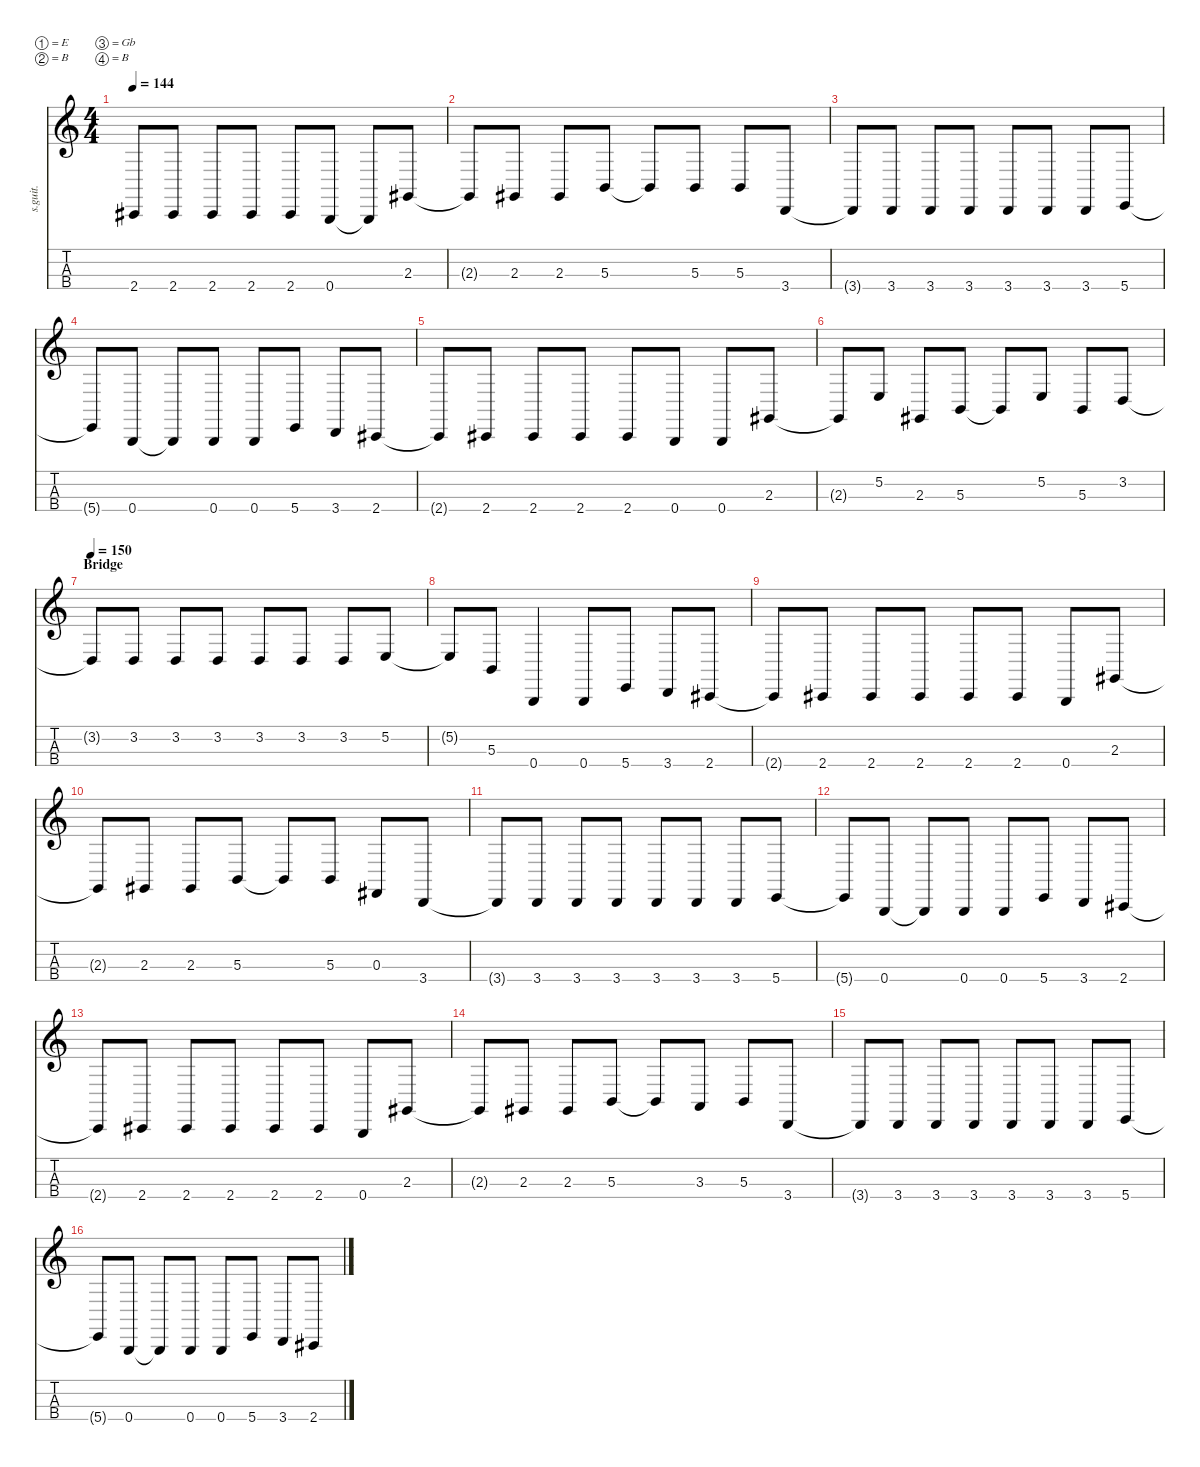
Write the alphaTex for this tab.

\defaultSystemsLayout 4
\hideDynamics
\bracketExtendMode nobrackets
\track ("Paul Gray RIP" "s.guit.") {instrument electricbasspick}
\staff {score tabs}
\tuning (E2 B1 Gb1 B0)
\ts (4 4)
\tempo 144
\clef g2
\ks c
2.4{t acc #}.8{dy fff} 2.4{acc #}.8 2.4{acc #}.8 2.4{acc #}.8 2.4{acc #}.8 0.4.8 0.4{t}.8 2.3{acc #}.8 |
2.3{t acc #}.8 2.3{acc #}.8 2.3{acc #}.8 5.3.8 5.3{t}.8 5.3.8 5.3.8 3.4.8 |
3.4{t}.8 3.4.8 3.4.8 3.4.8 3.4.8 3.4.8 3.4.8 5.4.8 |
5.4{t}.8 0.4.8 0.4{t}.8 0.4.8 0.4.8 5.4.8 3.4.8 2.4{acc #}.8 |
2.4{t acc #}.8 2.4{acc #}.8 2.4{acc #}.8 2.4{acc #}.8 2.4{acc #}.8 0.4.8 0.4.8 2.3{acc #}.8 |
2.3{t acc #}.8 5.2.8 2.3{acc #}.8 5.3.8 5.3{t}.8 5.2.8 5.3.8 3.2.8 |
\section ("" "Bridge")
\tempo 150
3.2{t}.8 3.2.8 3.2.8 3.2.8 3.2.8 3.2.8 3.2.8 5.2.8 |
5.2{t}.8 5.3.8 0.4.4 0.4.8 5.4.8 3.4.8 2.4{acc #}.8 |
2.4{t acc #}.8 2.4{acc #}.8 2.4{acc #}.8 2.4{acc #}.8 2.4{acc #}.8 2.4{acc #}.8 0.4.8 2.3{acc #}.8 |
2.3{t acc #}.8 2.3{acc #}.8 2.3{acc #}.8 5.3.8 5.3{t}.8 5.3.8 0.3{acc #}.8 3.4.8 |
3.4{t}.8 3.4.8 3.4.8 3.4.8 3.4.8 3.4.8 3.4.8 5.4.8 |
5.4{t}.8 0.4.8 0.4{t}.8 0.4.8 0.4.8 5.4.8 3.4.8 2.4{acc #}.8 |
2.4{t acc #}.8 2.4{acc #}.8 2.4{acc #}.8 2.4{acc #}.8 2.4{acc #}.8 2.4{acc #}.8 0.4.8 2.3{acc #}.8 |
2.3{t acc #}.8 2.3{acc #}.8 2.3{acc #}.8 5.3.8 5.3{t}.8 3.3.8 5.3.8 3.4.8 |
3.4{t}.8 3.4.8 3.4.8 3.4.8 3.4.8 3.4.8 3.4.8 5.4.8 |
5.4{t}.8 0.4.8 0.4{t}.8 0.4.8 0.4.8 5.4.8 3.4.8 2.4{acc #}.8
